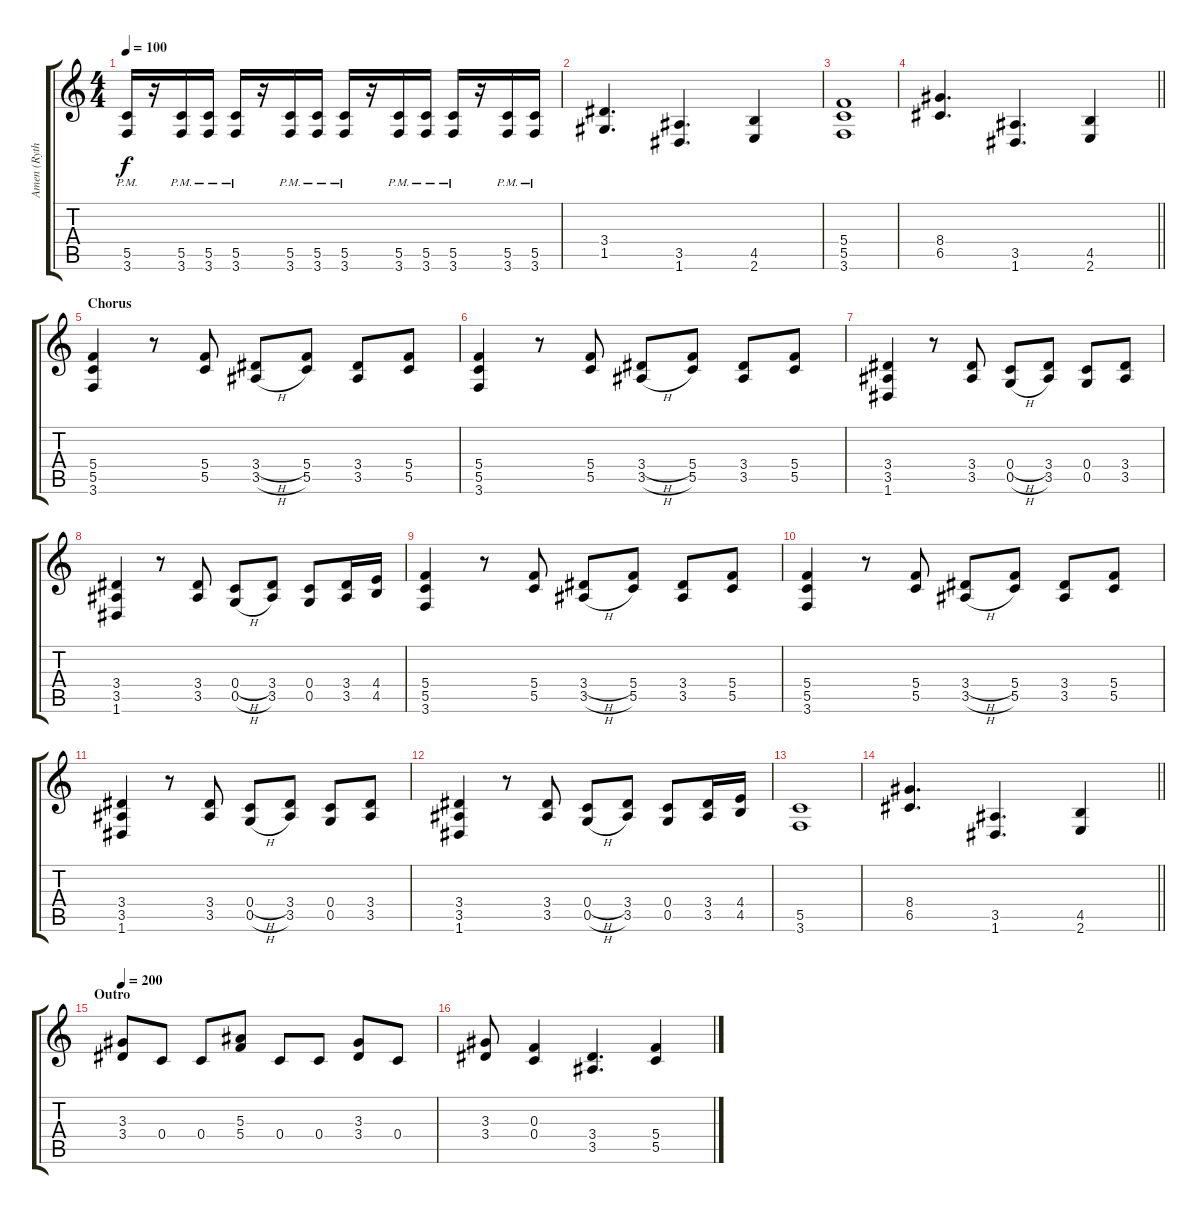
\track ("Amen (Rythm)" "Amen (Ryth") {instrument distortionguitar}
\staff {score tabs}
\tuning (D4 A3 F3 C3 G2 D2) {hide}
\ts (4 4)
\tempo 100
\clef g2
\ks c
(5.5{pm} 3.6{pm}).16{dy f} r.16 (5.5{pm} 3.6{pm}).16 (5.5{pm} 3.6{pm}).16 (5.5{pm} 3.6{pm}).16 r.16 (5.5{pm} 3.6{pm}).16 (5.5{pm} 3.6{pm}).16 (5.5{pm} 3.6{pm}).16 r.16 (5.5{pm} 3.6{pm}).16 (5.5{pm} 3.6{pm}).16 (5.5{pm} 3.6{pm}).16 r.16 (5.5{pm} 3.6{pm}).16 (5.5{pm} 3.6{pm}).16 |
(3.4 1.5).4{d} (3.5 1.6).4{d} (4.5 2.6).4 |
(5.4 5.5 3.6).1 |
\barLineRight lightlight
(8.4 6.5).4{d} (3.5 1.6).4{d} (4.5 2.6).4 |
\section ("" "Chorus")
(5.4 5.5 3.6).4 r.8 (5.4 5.5).8 (3.4{h} 3.5{h}).8 (5.4 5.5).8 (3.4 3.5).8 (5.4 5.5).8 |
(5.4 5.5 3.6).4 r.8 (5.4 5.5).8 (3.4{h} 3.5{h}).8 (5.4 5.5).8 (3.4 3.5).8 (5.4 5.5).8 |
(3.4 3.5 1.6).4 r.8 (3.4 3.5).8 (0.4{h} 0.5{h}).8 (3.4 3.5).8 (0.4 0.5).8 (3.4 3.5).8 |
(3.4 3.5 1.6).4 r.8 (3.4 3.5).8 (0.4{h} 0.5{h}).8 (3.4 3.5).8 (0.4 0.5).8 (3.4 3.5).16 (4.4 4.5).16 |
(5.4 5.5 3.6).4 r.8 (5.4 5.5).8 (3.4{h} 3.5{h}).8 (5.4 5.5).8 (3.4 3.5).8 (5.4 5.5).8 |
(5.4 5.5 3.6).4 r.8 (5.4 5.5).8 (3.4{h} 3.5{h}).8 (5.4 5.5).8 (3.4 3.5).8 (5.4 5.5).8 |
(3.4 3.5 1.6).4 r.8 (3.4 3.5).8 (0.4{h} 0.5{h}).8 (3.4 3.5).8 (0.4 0.5).8 (3.4 3.5).8 |
(3.4 3.5 1.6).4 r.8 (3.4 3.5).8 (0.4{h} 0.5{h}).8 (3.4 3.5).8 (0.4 0.5).8 (3.4 3.5).16 (4.4 4.5).16 |
(5.5 3.6).1 |
\barLineRight lightlight
(8.4 6.5).4{d} (3.5 1.6).4{d} (4.5 2.6).4 |
\section ("" "Outro")
\tempo 200
(3.3 3.4).8 0.4.8 0.4.8 (5.3 5.4).8 0.4.8 0.4.8 (3.3 3.4).8 0.4.8 |
(3.3 3.4).8 (0.3 0.4).4 (3.4 3.5).4{d} (5.4 5.5).4
